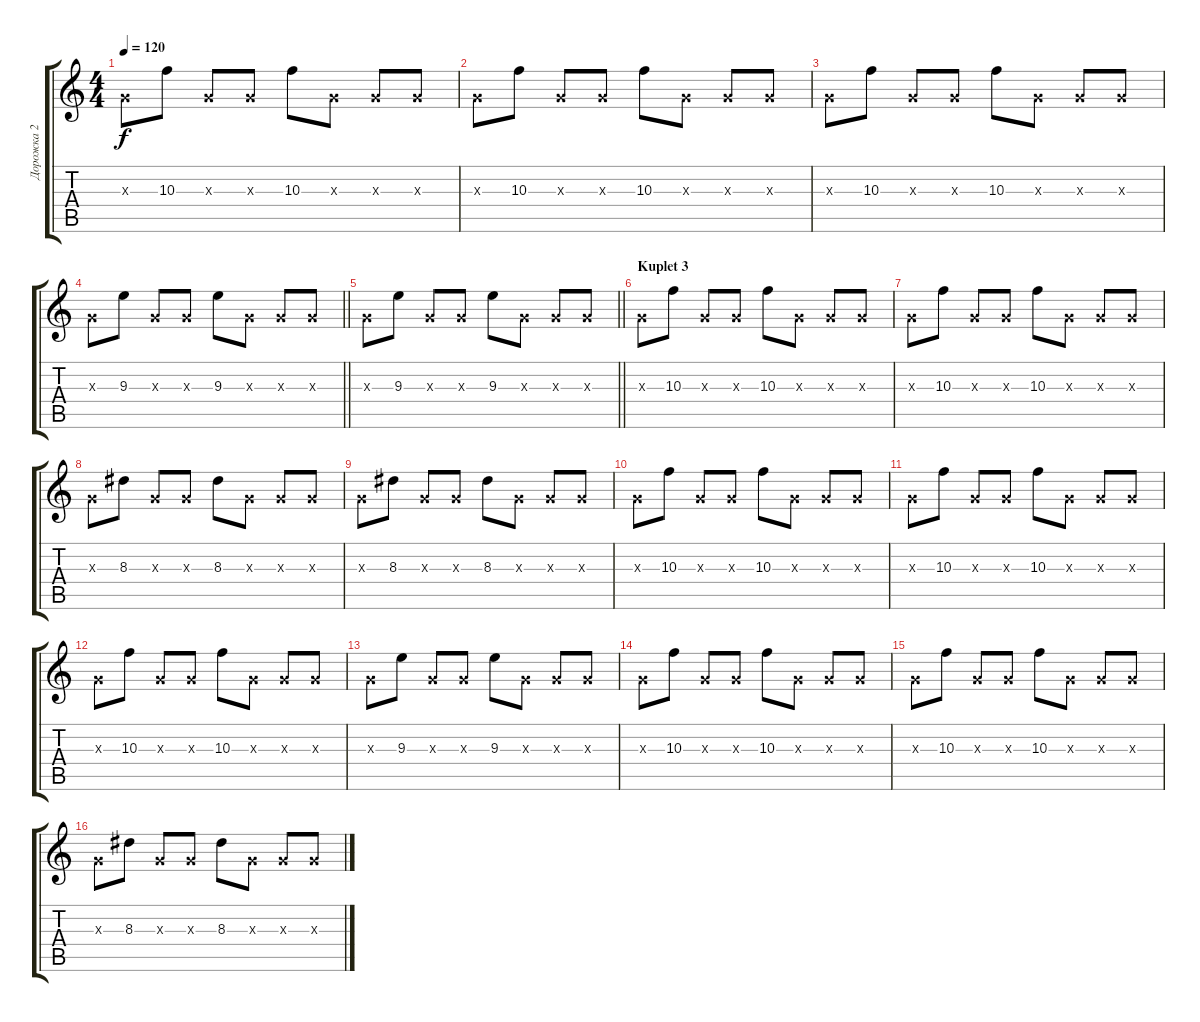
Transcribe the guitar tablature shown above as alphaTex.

\track ("Дорожка 2" "Дорожка 2") {instrument acousticguitarsteel}
\staff {score tabs}
\tuning (E4 B3 G3 D3 A2 E2) {hide}
\ts (4 4)
\tempo 120
\clef g2
\ks c
0.3{x}.8{dy f} 10.3.8 0.3{x}.8 0.3{x}.8 10.3.8 0.3{x}.8 0.3{x}.8 0.3{x}.8 |
0.3{x}.8 10.3.8 0.3{x}.8 0.3{x}.8 10.3.8 0.3{x}.8 0.3{x}.8 0.3{x}.8 |
0.3{x}.8 10.3.8 0.3{x}.8 0.3{x}.8 10.3.8 0.3{x}.8 0.3{x}.8 0.3{x}.8 |
\barLineRight lightlight
0.3{x}.8 9.3.8 0.3{x}.8 0.3{x}.8 9.3.8 0.3{x}.8 0.3{x}.8 0.3{x}.8 |
\barLineRight lightlight
0.3{x}.8 9.3.8 0.3{x}.8 0.3{x}.8 9.3.8 0.3{x}.8 0.3{x}.8 0.3{x}.8 |
\section ("" "Kuplet 3")
0.3{x}.8 10.3.8 0.3{x}.8 0.3{x}.8 10.3.8 0.3{x}.8 0.3{x}.8 0.3{x}.8 |
0.3{x}.8 10.3.8 0.3{x}.8 0.3{x}.8 10.3.8 0.3{x}.8 0.3{x}.8 0.3{x}.8 |
0.3{x}.8 8.3.8 0.3{x}.8 0.3{x}.8 8.3.8 0.3{x}.8 0.3{x}.8 0.3{x}.8 |
0.3{x}.8 8.3.8 0.3{x}.8 0.3{x}.8 8.3.8 0.3{x}.8 0.3{x}.8 0.3{x}.8 |
0.3{x}.8 10.3.8 0.3{x}.8 0.3{x}.8 10.3.8 0.3{x}.8 0.3{x}.8 0.3{x}.8 |
0.3{x}.8 10.3.8 0.3{x}.8 0.3{x}.8 10.3.8 0.3{x}.8 0.3{x}.8 0.3{x}.8 |
0.3{x}.8 10.3.8 0.3{x}.8 0.3{x}.8 10.3.8 0.3{x}.8 0.3{x}.8 0.3{x}.8 |
0.3{x}.8 9.3.8 0.3{x}.8 0.3{x}.8 9.3.8 0.3{x}.8 0.3{x}.8 0.3{x}.8 |
0.3{x}.8 10.3.8 0.3{x}.8 0.3{x}.8 10.3.8 0.3{x}.8 0.3{x}.8 0.3{x}.8 |
0.3{x}.8 10.3.8 0.3{x}.8 0.3{x}.8 10.3.8 0.3{x}.8 0.3{x}.8 0.3{x}.8 |
0.3{x}.8 8.3.8 0.3{x}.8 0.3{x}.8 8.3.8 0.3{x}.8 0.3{x}.8 0.3{x}.8
